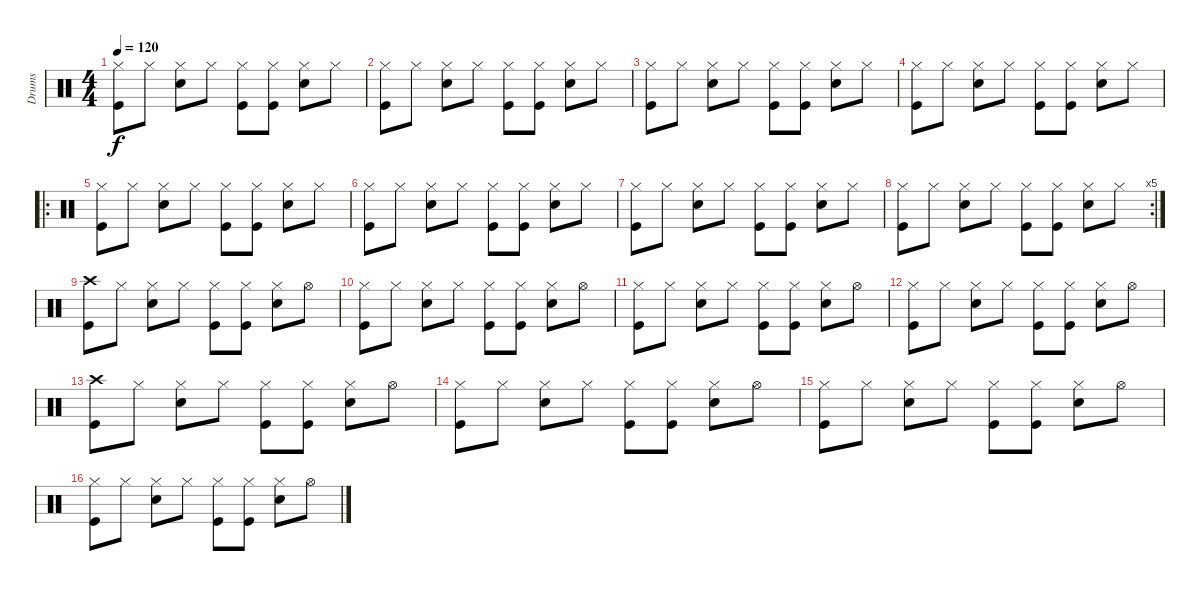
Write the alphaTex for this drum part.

\track ("Drums" "Drums") {instrument percussion}
\staff {score}
\articulation defaults
\ts (4 4)
\tempo 120
\clef neutral
\ks c
("Hi-Hat (closed)" "Kick (hit)").8{dy f} "Hi-Hat (closed)".8 ("Hi-Hat (closed)" "Electric Snare (hit)").8 "Hi-Hat (closed)".8 ("Hi-Hat (closed)" "Kick (hit)").8 ("Hi-Hat (closed)" "Kick (hit)").8 ("Hi-Hat (closed)" "Electric Snare (hit)").8 "Hi-Hat (closed)".8 |
("Hi-Hat (closed)" "Kick (hit)").8 "Hi-Hat (closed)".8 ("Hi-Hat (closed)" "Electric Snare (hit)").8 "Hi-Hat (closed)".8 ("Hi-Hat (closed)" "Kick (hit)").8 ("Hi-Hat (closed)" "Kick (hit)").8 ("Hi-Hat (closed)" "Electric Snare (hit)").8 "Hi-Hat (closed)".8 |
("Hi-Hat (closed)" "Kick (hit)").8 "Hi-Hat (closed)".8 ("Hi-Hat (closed)" "Electric Snare (hit)").8 "Hi-Hat (closed)".8 ("Hi-Hat (closed)" "Kick (hit)").8 ("Hi-Hat (closed)" "Kick (hit)").8 ("Hi-Hat (closed)" "Electric Snare (hit)").8 "Hi-Hat (closed)".8 |
("Hi-Hat (closed)" "Kick (hit)").8 "Hi-Hat (closed)".8 ("Hi-Hat (closed)" "Electric Snare (hit)").8 "Hi-Hat (closed)".8 ("Hi-Hat (closed)" "Kick (hit)").8 ("Hi-Hat (closed)" "Kick (hit)").8 ("Hi-Hat (closed)" "Electric Snare (hit)").8 "Hi-Hat (closed)".8 |
\ro
("Hi-Hat (closed)" "Kick (hit)").8 "Hi-Hat (closed)".8 ("Hi-Hat (closed)" "Electric Snare (hit)").8 "Hi-Hat (closed)".8 ("Hi-Hat (closed)" "Kick (hit)").8 ("Hi-Hat (closed)" "Kick (hit)").8 ("Hi-Hat (closed)" "Electric Snare (hit)").8 "Hi-Hat (closed)".8 |
("Hi-Hat (closed)" "Kick (hit)").8 "Hi-Hat (closed)".8 ("Hi-Hat (closed)" "Electric Snare (hit)").8 "Hi-Hat (closed)".8 ("Hi-Hat (closed)" "Kick (hit)").8 ("Hi-Hat (closed)" "Kick (hit)").8 ("Hi-Hat (closed)" "Electric Snare (hit)").8 "Hi-Hat (closed)".8 |
("Hi-Hat (closed)" "Kick (hit)").8 "Hi-Hat (closed)".8 ("Hi-Hat (closed)" "Electric Snare (hit)").8 "Hi-Hat (closed)".8 ("Hi-Hat (closed)" "Kick (hit)").8 ("Hi-Hat (closed)" "Kick (hit)").8 ("Hi-Hat (closed)" "Electric Snare (hit)").8 "Hi-Hat (closed)".8 |
\rc 5
("Hi-Hat (closed)" "Kick (hit)").8 "Hi-Hat (closed)".8 ("Hi-Hat (closed)" "Electric Snare (hit)").8 "Hi-Hat (closed)".8 ("Hi-Hat (closed)" "Kick (hit)").8 ("Hi-Hat (closed)" "Kick (hit)").8 ("Hi-Hat (closed)" "Electric Snare (hit)").8 "Hi-Hat (closed)".8 |
("Crash high (hit)" "Kick (hit)").8 "Hi-Hat (closed)".8 ("Hi-Hat (closed)" "Electric Snare (hit)").8 "Hi-Hat (closed)".8 ("Hi-Hat (closed)" "Kick (hit)").8 ("Hi-Hat (closed)" "Kick (hit)").8 ("Hi-Hat (closed)" "Electric Snare (hit)").8 "Hi-Hat (open)".8 |
("Hi-Hat (closed)" "Kick (hit)").8 "Hi-Hat (closed)".8 ("Hi-Hat (closed)" "Electric Snare (hit)").8 "Hi-Hat (closed)".8 ("Hi-Hat (closed)" "Kick (hit)").8 ("Hi-Hat (closed)" "Kick (hit)").8 ("Hi-Hat (closed)" "Electric Snare (hit)").8 "Hi-Hat (open)".8 |
("Hi-Hat (closed)" "Kick (hit)").8 "Hi-Hat (closed)".8 ("Hi-Hat (closed)" "Electric Snare (hit)").8 "Hi-Hat (closed)".8 ("Hi-Hat (closed)" "Kick (hit)").8 ("Hi-Hat (closed)" "Kick (hit)").8 ("Hi-Hat (closed)" "Electric Snare (hit)").8 "Hi-Hat (open)".8 |
("Hi-Hat (closed)" "Kick (hit)").8 "Hi-Hat (closed)".8 ("Hi-Hat (closed)" "Electric Snare (hit)").8 "Hi-Hat (closed)".8 ("Hi-Hat (closed)" "Kick (hit)").8 ("Hi-Hat (closed)" "Kick (hit)").8 ("Hi-Hat (closed)" "Electric Snare (hit)").8 "Hi-Hat (open)".8 |
("Crash high (hit)" "Kick (hit)").8 "Hi-Hat (closed)".8 ("Hi-Hat (closed)" "Electric Snare (hit)").8 "Hi-Hat (closed)".8 ("Hi-Hat (closed)" "Kick (hit)").8 ("Hi-Hat (closed)" "Kick (hit)").8 ("Hi-Hat (closed)" "Electric Snare (hit)").8 "Hi-Hat (open)".8 |
("Hi-Hat (closed)" "Kick (hit)").8 "Hi-Hat (closed)".8 ("Hi-Hat (closed)" "Electric Snare (hit)").8 "Hi-Hat (closed)".8 ("Hi-Hat (closed)" "Kick (hit)").8 ("Hi-Hat (closed)" "Kick (hit)").8 ("Hi-Hat (closed)" "Electric Snare (hit)").8 "Hi-Hat (open)".8 |
("Hi-Hat (closed)" "Kick (hit)").8 "Hi-Hat (closed)".8 ("Hi-Hat (closed)" "Electric Snare (hit)").8 "Hi-Hat (closed)".8 ("Hi-Hat (closed)" "Kick (hit)").8 ("Hi-Hat (closed)" "Kick (hit)").8 ("Hi-Hat (closed)" "Electric Snare (hit)").8 "Hi-Hat (open)".8 |
("Hi-Hat (closed)" "Kick (hit)").8 "Hi-Hat (closed)".8 ("Hi-Hat (closed)" "Electric Snare (hit)").8 "Hi-Hat (closed)".8 ("Hi-Hat (closed)" "Kick (hit)").8 ("Hi-Hat (closed)" "Kick (hit)").8 ("Hi-Hat (closed)" "Electric Snare (hit)").8 "Hi-Hat (open)".8
